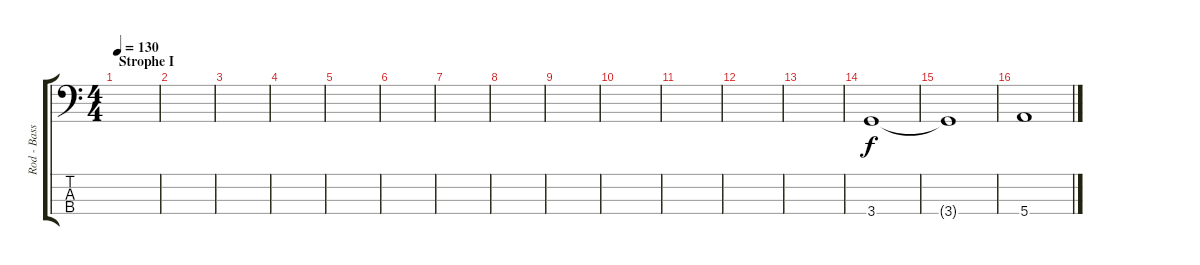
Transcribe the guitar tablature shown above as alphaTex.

\track ("Rod - Bass" "Rod - Bass") {instrument electricbassfinger}
\staff {score tabs}
\tuning (G2 D2 A1 E1) {hide}
\ts (4 4)
\section ("" "Strophe I")
\tempo 130
\clef f4
\ks c
|
|
|
|
|
|
|
|
|
|
|
|
|
3.4.1 |
3.4{t}.1 |
5.4.1
